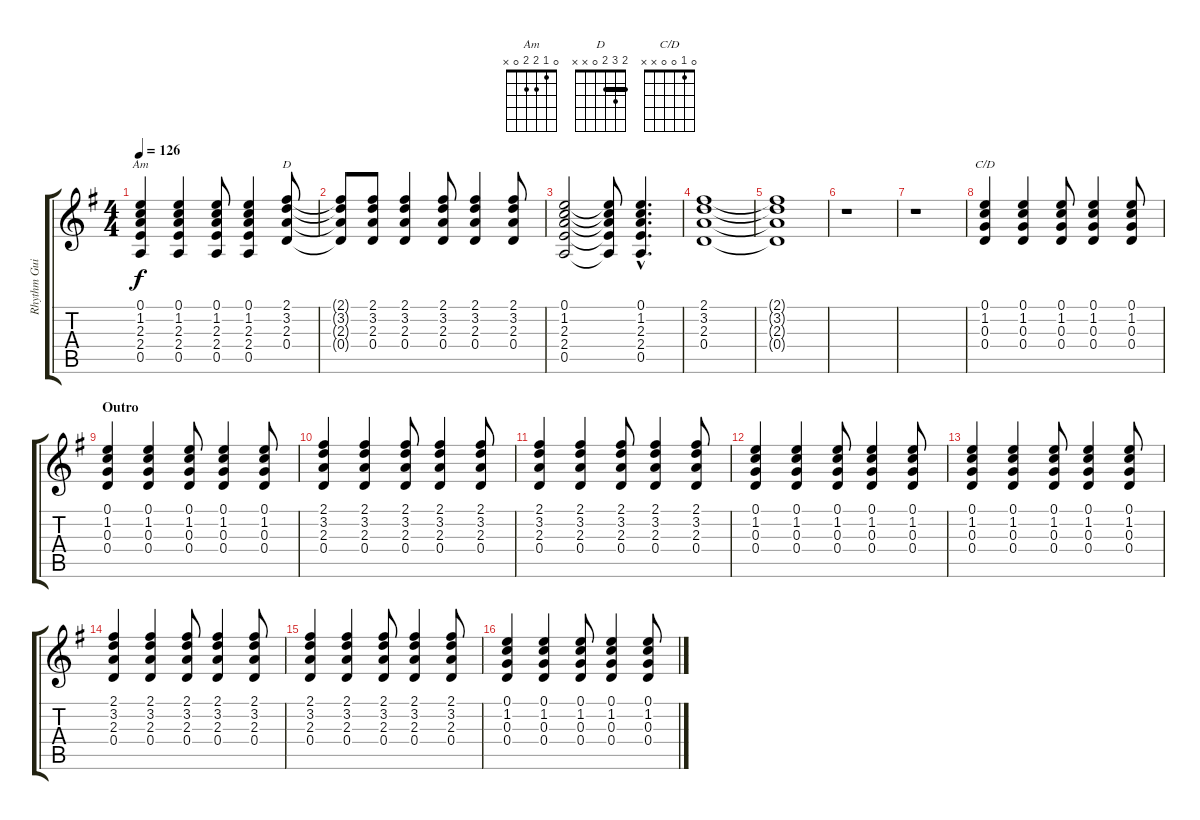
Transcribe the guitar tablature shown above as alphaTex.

\track ("Rhythm Guitar" "Rhythm Gui") {instrument acousticguitarsteel}
\staff {score tabs}
\tuning (E4 B3 G3 D3 A2 E2) {hide}
\chord ("Am" 0 1 2 2 0 x)
\chord ("D" 2 3 2 0 x x) {barre 2}
\chord ("C/D" 0 1 0 0 x x)
\ts (4 4)
\tempo 126
\clef g2
\ks g
(0.1 1.2 2.3 2.4 0.5).4{ch "Am" dy f} (0.1 1.2 2.3 2.4 0.5).4 (0.1 1.2 2.3 2.4 0.5).8 (0.1 1.2 2.3 2.4 0.5).4 (2.1 3.2 2.3 0.4).8{ch "D"} |
(2.1{t} 3.2{t} 2.3{t} 0.4{t}).8 (2.1 3.2 2.3 0.4).8 (2.1 3.2 2.3 0.4).4 (2.1 3.2 2.3 0.4).8 (2.1 3.2 2.3 0.4).4 (2.1 3.2 2.3 0.4).8 |
(0.1 1.2 2.3 2.4 0.5).2 (0.1{t} 1.2{t} 2.3{t} 2.4{t} 0.5{t}).8 (0.1{hac} 1.2{hac} 2.3{hac} 2.4{hac} 0.5{hac}).4{d} |
(2.1 3.2 2.3 0.4).1 |
(2.1{t} 3.2{t} 2.3{t} 0.4{t}).1 |
r.1 |
r.1 |
(0.1 1.2 0.3 0.4).4{ch "C/D"} (0.1 1.2 0.3 0.4).4 (0.1 1.2 0.3 0.4).8 (0.1 1.2 0.3 0.4).4 (0.1 1.2 0.3 0.4).8 |
\section ("" "Outro")
(0.1 1.2 0.3 0.4).4 (0.1 1.2 0.3 0.4).4 (0.1 1.2 0.3 0.4).8 (0.1 1.2 0.3 0.4).4 (0.1 1.2 0.3 0.4).8 |
(2.1 3.2 2.3 0.4).4 (2.1 3.2 2.3 0.4).4 (2.1 3.2 2.3 0.4).8 (2.1 3.2 2.3 0.4).4 (2.1 3.2 2.3 0.4).8 |
(2.1 3.2 2.3 0.4).4 (2.1 3.2 2.3 0.4).4 (2.1 3.2 2.3 0.4).8 (2.1 3.2 2.3 0.4).4 (2.1 3.2 2.3 0.4).8 |
(0.1 1.2 0.3 0.4).4 (0.1 1.2 0.3 0.4).4 (0.1 1.2 0.3 0.4).8 (0.1 1.2 0.3 0.4).4 (0.1 1.2 0.3 0.4).8 |
(0.1 1.2 0.3 0.4).4 (0.1 1.2 0.3 0.4).4 (0.1 1.2 0.3 0.4).8 (0.1 1.2 0.3 0.4).4 (0.1 1.2 0.3 0.4).8 |
(2.1 3.2 2.3 0.4).4 (2.1 3.2 2.3 0.4).4 (2.1 3.2 2.3 0.4).8 (2.1 3.2 2.3 0.4).4 (2.1 3.2 2.3 0.4).8 |
(2.1 3.2 2.3 0.4).4 (2.1 3.2 2.3 0.4).4 (2.1 3.2 2.3 0.4).8 (2.1 3.2 2.3 0.4).4 (2.1 3.2 2.3 0.4).8 |
(0.1 1.2 0.3 0.4).4 (0.1 1.2 0.3 0.4).4 (0.1 1.2 0.3 0.4).8 (0.1 1.2 0.3 0.4).4 (0.1 1.2 0.3 0.4).8
